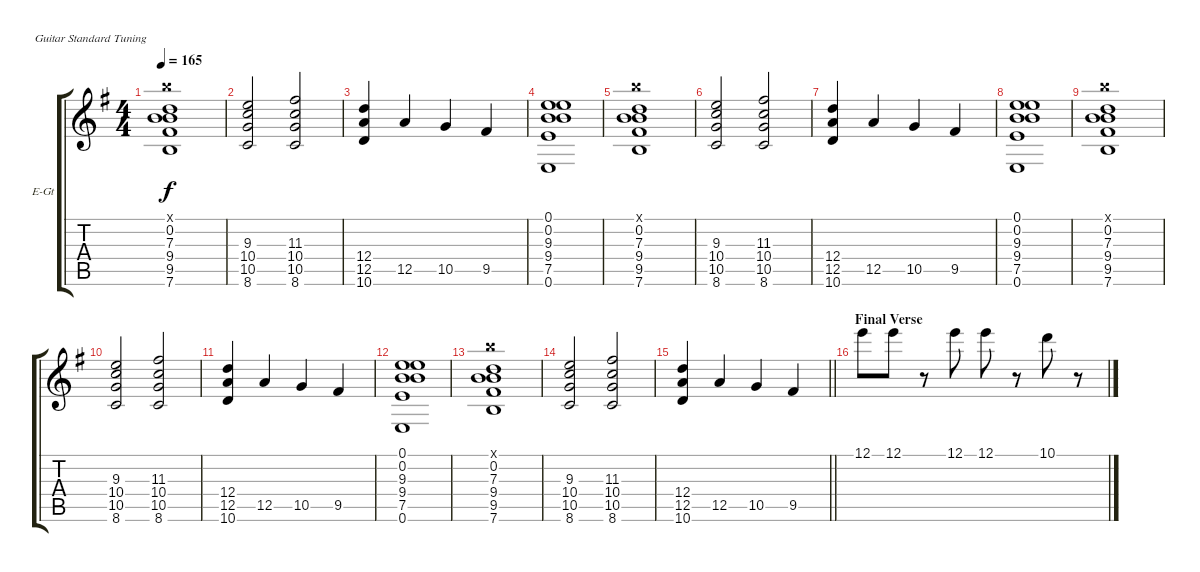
\bracketExtendMode groupsimilarinstruments
\firstSystemTrackNameOrientation horizontal
\otherSystemsTrackNameOrientation horizontal
\track ("Track 2" "E-Gt") {instrument overdrivenguitar}
\staff {score tabs}
\tuning (E4 B3 G3 D3 A2 E2)
\ts (4 4)
\tempo 165
\clef g2
\ks eminor
(7.1{x} 0.2 7.3 9.4 9.5 7.6).1{dy f} |
(9.3 10.4 10.5 8.6).2 (11.3 10.4 10.5 8.6).2 |
(12.4 12.5 10.6).4 12.5.4 10.5.4 9.5.4 |
(0.1 0.2 9.3 9.4 7.5 0.6).1 |
(7.1{x} 0.2 7.3 9.4 9.5 7.6).1 |
(9.3 10.4 10.5 8.6).2 (11.3 10.4 10.5 8.6).2 |
(12.4 12.5 10.6).4 12.5.4 10.5.4 9.5.4 |
(0.1 0.2 9.3 9.4 7.5 0.6).1 |
(7.1{x} 0.2 7.3 9.4 9.5 7.6).1 |
(9.3 10.4 10.5 8.6).2 (11.3 10.4 10.5 8.6).2 |
(12.4 12.5 10.6).4 12.5.4 10.5.4 9.5.4 |
(0.1 0.2 9.3 9.4 7.5 0.6).1 |
(7.1{x} 0.2 7.3 9.4 9.5 7.6).1 |
(9.3 10.4 10.5 8.6).2 (11.3 10.4 10.5 8.6).2 |
\barLineRight lightlight
(12.4 12.5 10.6).4 12.5.4 10.5.4 9.5.4 |
\section ("" "Final Verse")
12.1.8 12.1.8 r.8 12.1.8 12.1.8 r.8 10.1.8 r.8
